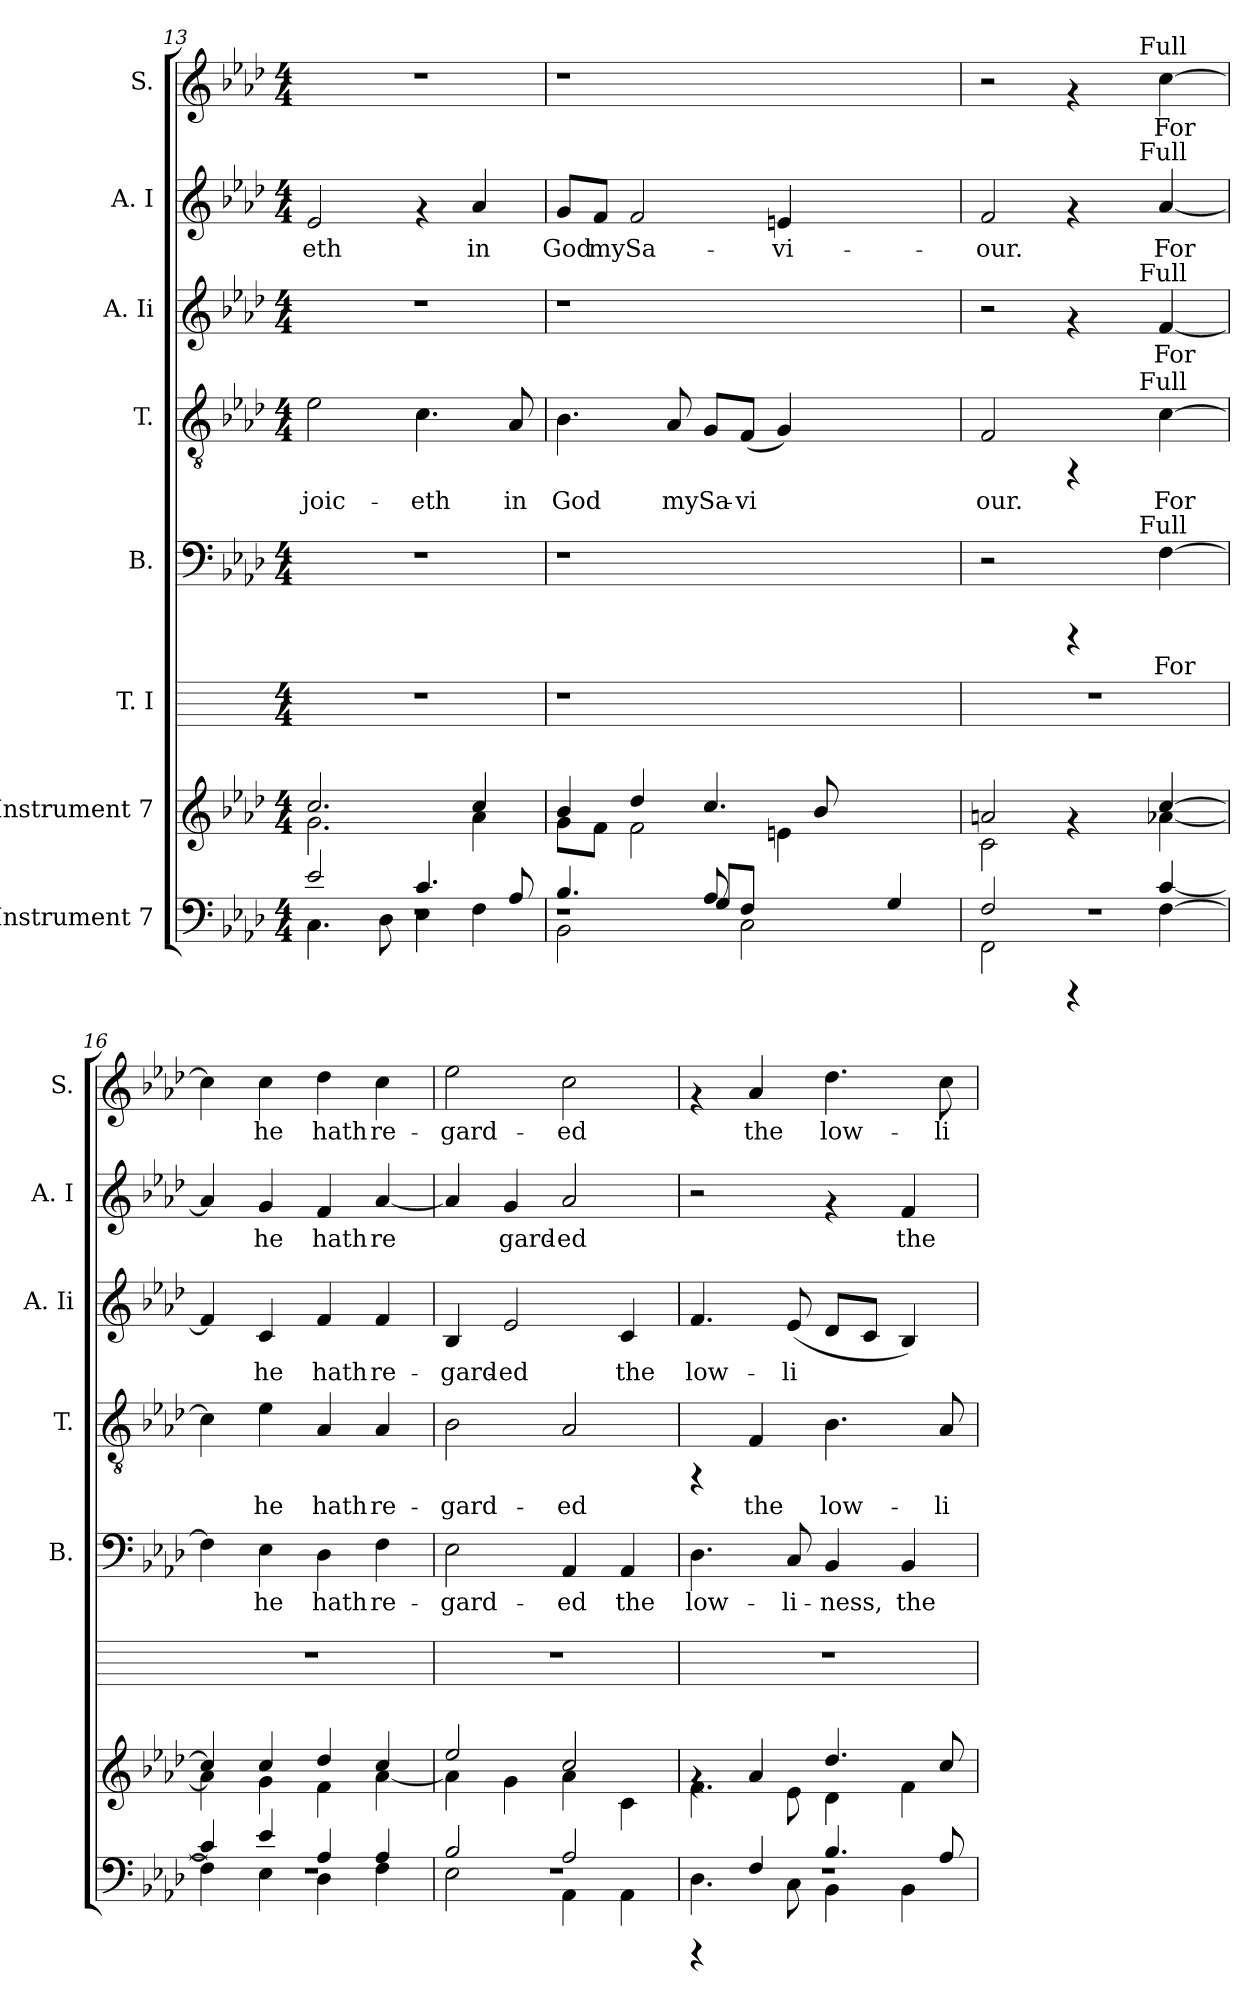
**kern	**kern	**kern	**kern	**text	**kern	**text	**kern	**text	**kern	**text	**kern	**text
*part8	*part7	*part6	*part5	*part5	*part4	*part4	*part3	*part3	*part2	*part2	*part1	*part1
*staff8	*staff7	*staff6	*staff5	*staff5	*staff4	*staff4	*staff3	*staff3	*staff2	*staff2	*staff1	*staff1
*I"Instrument 7	*I"Instrument 7	*I"T. I	*I"B.	*	*I"T.	*	*I"A. Ii	*	*I"A. I	*	*I"S.	*
*	*	*	*I'B.	*	*I'T.	*	*I'A. Ii	*	*I'A. I	*	*I'S.	*
*clefF4	*clefG2	*	*clefF4	*	*clefGv2	*	*clefG2	*	*clefG2	*	*clefG2	*
*k[b-e-a-d-]	*k[b-e-a-d-]	*k[]	*k[b-e-a-d-]	*	*k[b-e-a-d-]	*	*k[b-e-a-d-]	*	*k[b-e-a-d-]	*	*k[b-e-a-d-]	*
*A-:	*A-:	*C:	*A-:	*	*A-:	*	*A-:	*	*A-:	*	*A-:	*
*M4/4	*M4/4	*M4/4	*M4/4	*	*M4/4	*	*M4/4	*	*M4/4	*	*M4/4	*
=13	=13	=13	=13	=13	=13	=13	=13	=13	=13	=13	=13	=13
*^	*^	*	*	*	*	*	*	*	*	*	*	*
*	*^	*	*	*	*	*	*	*	*	*	*	*	*	*
!	!	!	!	!	!	!	!	!	!LO:LY:b:cj	!	!	!	!LO:LY:b:cj	!	!
1r	2e-/	4.C\	2.cc/	2.g\	1r	1r	.	2e-\	-joic-	1r	.	2e-/	-eth	1r	.
.	.	8D-\	.	.	.	.	.	.	.	.	.	.	.	.	.
!	!	!	!	!	!	!	!	!	!LO:LY:b:cj	!	!	!	!	!	!
.	4.c/	4E-\	.	.	.	.	.	4.c\	-eth	.	.	4rf	.	.	.
!	!	!	!	!	!	!	!	!	!	!	!	!	!LO:LY:b:cj	!	!
.	.	4F\	4cc/	4a-\	.	.	.	.	.	.	.	4a-/	in	.	.
!	!	!	!	!	!	!	!	!	!LO:LY:b:cj	!	!	!	!	!	!
.	8A-/	.	.	.	.	.	.	8A-/	in	.	.	.	.	.	.
=14	=14	=14	=14	=14	=14	=14	=14	=14	=14	=14	=14	=14	=14	=14	=14
!	!	!	!	!	!	!	!	!	!LO:LY:b:cj	!	!	!	!LO:LY:b:cj	!	!
1r	2BB-\	4.B-/	4b-/	8g\L	1r	1r	.	4.B-\	God	1r	.	8g/L	God	1r	.
!	!	!	!	!	!	!	!	!	!	!	!	!	!LO:LY:b:cj	!	!
.	.	.	.	8f\J	.	.	.	.	.	.	.	8f/J	my	.	.
!	!	!	!	!	!	!	!	!	!	!	!	!	!LO:LY:b:cj	!	!
.	.	.	4dd-/	2f\	.	.	.	.	.	.	.	2f/	Sa-	.	.
!	!	!	!	!	!	!	!	!	!LO:LY:b:cj	!	!	!	!	!	!
.	.	8ryy	.	.	.	.	.	8A-/	my	.	.	.	.	.	.
!	!	!	!	!	!	!	!	!	!LO:LY:b:cj	!	!	!	!	!	!
.	8A-/	8G/L	4.cc/	.	.	.	.	8G/L	Sa-	.	.	.	.	.	.
!	!	!	!	!	!	!	!	!	!LO:LY:b:cj	!	!	!	!	!	!
.	2C\	8F/J	.	.	.	.	.	(<8F/J	-vi-	.	.	.	.	.	.
!	!	!	!	!	!	!	!	!	!LO:LY:b:cj	!	!	!	!LO:LY:b:cj	!	!
.	.	2ryy	.	4en\	.	.	.	4G/)	--	.	.	4en/	-vi-	.	.
.	.	.	8b-/	.	.	.	.	.	.	.	.	.	.	.	.
4.ryy	.	.	4.ryy	4.ryy	4.ryy	4.ryy	.	4.ryy	.	4.ryy	.	4.ryy	.	4.ryy	.
.	4G/	.	.	.	.	.	.	.	.	.	.	.	.	.	.
.	.	8ryy	.	.	.	.	.	.	.	.	.	.	.	.	.
=15	=15	=15	=15	=15	=15	=15	=15	=15	=15	=15	=15	=15	=15	=15	=15
!	!	!	!	!	!	!	!	!	!LO:LY:b:cj	!	!	!	!LO:LY:b:cj	!	!
*	*	*	*	*	*	*^	*	*^	*	*^	*	*^	*	*^	*
1r	2F/	2FF\	2an/	2c\	1r	2r	2ryy	.	2F/	2ryy	-our.	2r	2ryy	.	2f/	2ryy	-our.	2r	2ryy	.
.	4rCCC	4ryy	4rf	4ryy	.	4rCCC	8ryy	.	4rFF	8ryy	.	4rf	8ryy	.	4rf	8ryy	.	4rf	8ryy	.
.	.	.	.	.	.	.	16ryy	.	.	16ryy	.	.	16ryy	.	.	16ryy	.	.	16ryy	.
.	.	.	.	.	.	.	64ryy	.	.	64ryy	.	.	64ryy	.	.	64ryy	.	.	64ryy	.
!	!	!	!	!	!	!	!	!	!	!	!	!	!	!	!	!	!	!	!LO:TX:a:t=Full	!
!	!	!	!	!	!	!	!	!	!	!	!	!	!	!	!	!LO:TX:a:t=Full	!	!	!	!
!	!	!	!	!	!	!	!	!	!	!	!	!	!LO:TX:a:t=Full	!	!	!	!	!	!	!
!	!	!	!	!	!	!	!	!	!	!LO:TX:a:t=Full	!	!	!	!	!	!	!	!	!	!
!	!	!	!	!	!	!	!LO:TX:a:t=Full	!	!	!	!	!	!	!	!	!	!	!	!	!
.	.	.	.	.	.	.	4ryy	.	.	4ryy	.	.	4ryy	.	.	4ryy	.	.	4ryy	.
!	!	!	!	!	!	!	!	!LO:LY:b	!	!	!LO:LY:b:cj	!	!	!LO:LY:b	!	!	!LO:LY:b:cj	!	!	!LO:LY:b
.	[>4c/	[<4F\	[>4cc/	[<4a-X\	.	[>4F\	.	For	[>4c\	.	For	[<4f/	.	For	[<4a-/	.	For	[>4cc\	.	For
.	.	.	.	.	.	.	32.ryy	.	.	32.ryy	.	.	32.ryy	.	.	32.ryy	.	.	32.ryy	.
=16	=16	=16	=16	=16	=16	=16	=16	=16	=16	=16	=16	=16	=16	=16	=16	=16	=16	=16	=16	=16
!	!	!	!	!	!	!	!	!LO:LY:b	!	!	!LO:LY:b:cj	!	!	!LO:LY:b	!	!	!LO:LY:b:cj	!	!	!LO:LY:b
*	*	*	*	*	*	*v	*v	*	*	*	*	*v	*v	*	*v	*v	*	*v	*v	*
*	*	*	*	*	*	*	*	*v	*v	*	*	*	*	*	*	*
1r	4c/]	4F\]	4cc/]	4a-\]	1r	4F\]	.	4c\]	.	4f/]	.	4a-/]	.	4cc\]	.
!	!	!	!	!	!	!	!LO:LY:b	!	!LO:LY:b:cj	!	!LO:LY:b	!	!LO:LY:b:cj	!	!LO:LY:b
.	4e-/	4E-\	4cc/	4g\	.	4E-\	he	4e-\	he	4c/	he	4g/	he	4cc\	he
!	!	!	!	!	!	!	!LO:LY:b	!	!LO:LY:b:cj	!	!LO:LY:b	!	!LO:LY:b:cj	!	!LO:LY:b
.	4A-/	4D-\	4dd-/	4f\	.	4D-\	hath	4A-/	hath	4f/	hath	4f/	hath	4dd-\	hath
!	!	!	!	!	!	!	!LO:LY:b	!	!LO:LY:b:cj	!	!LO:LY:b	!	!LO:LY:b:cj	!	!LO:LY:b
.	4A-/	4F\	4cc/	[<4a-\	.	4F\	re-	4A-/	re-	4f/	re-	[<4a-/	re-	4cc\	re-
=17	=17	=17	=17	=17	=17	=17	=17	=17	=17	=17	=17	=17	=17	=17	=17
!	!	!	!	!	!	!	!LO:LY:b	!	!LO:LY:b:cj	!	!LO:LY:b	!	!LO:LY:b:cj	!	!LO:LY:b
1r	2B-/	2E-\	2ee-/	4a-\]	1r	2E-\	-gard-	2B-\	-gard-	4B-/	-gard-	4a-/]	--	2ee-\	-gard-
!	!	!	!	!	!	!	!	!	!	!	!LO:LY:b	!	!LO:LY:b:cj	!	!
.	.	.	.	4g\	.	.	.	.	.	2e-/	-ed	4g/	-gard-	.	.
!	!	!	!	!	!	!	!LO:LY:b	!	!LO:LY:b:cj	!	!	!	!LO:LY:b:cj	!	!LO:LY:b
.	2A-/	4AA-\	2cc/	4a-\	.	4AA-/	-ed	2A-/	-ed	.	.	2a-/	-ed	2cc\	-ed
!	!	!	!	!	!	!	!LO:LY:b	!	!	!	!LO:LY:b	!	!	!	!
.	.	4AA-\	.	4c\	.	4AA-/	the	.	.	4c/	the	.	.	.	.
!!LO:PB:g=z
=18	=18	=18	=18	=18	=18	=18	=18	=18	=18	=18	=18	=18	=18	=18	=18
!	!	!	!	!	!	!	!LO:LY:b	!	!	!	!LO:LY:b	!	!	!	!
1r	4rDDD	4.D-\	4rf	4.f\	1r	4.D-\	low-	4rFF	.	4.f/	low-	2r	.	4rf	.
!	!	!	!	!	!	!	!	!	!LO:LY:b:cj	!	!	!	!	!	!LO:LY:b
.	4F/	.	4a-/	.	.	.	.	4F/	the	.	.	.	.	4a-/	the
!	!	!	!	!	!	!	!LO:LY:b	!	!	!	!LO:LY:b	!	!	!	!
.	.	8C\	.	8e-\	.	8C/	-li-	.	.	(<8e-/	-li-	.	.	.	.
!	!	!	!	!	!	!	!LO:LY:b	!	!LO:LY:b:cj	!	!LO:LY:b	!	!	!	!LO:LY:b
.	4.B-/	4BB-\	4.dd-/	4d-\	.	4BB-/	-ness,	4.B-\	low-	8d-/L	--	4rf	.	4.dd-\	low-
!	!	!	!	!	!	!	!	!	!	!	!LO:LY:b	!	!	!	!
.	.	.	.	.	.	.	.	.	.	8c/J	--	.	.	.	.
!	!	!	!	!	!	!	!LO:LY:b	!	!	!	!LO:LY:b	!	!LO:LY:b:cj	!	!
.	.	4BB-\	.	4f\	.	4BB-/	the	.	.	4B-/)	--	4f/	the	.	.
!	!	!	!	!	!	!	!	!	!LO:LY:b:cj	!	!	!	!	!	!LO:LY:b
.	8A-/	.	8cc/	.	.	.	.	8A-/	-li-	.	.	.	.	8cc\	-li-
*v	*v	*v	*	*	*	*	*	*	*	*	*	*	*	*	*
*	*v	*v	*	*	*	*	*	*	*	*	*	*	*
=	=	=	=	=	=	=	=	=	=	=	=	=
*-	*-	*-	*-	*-	*-	*-	*-	*-	*-	*-	*-	*-
